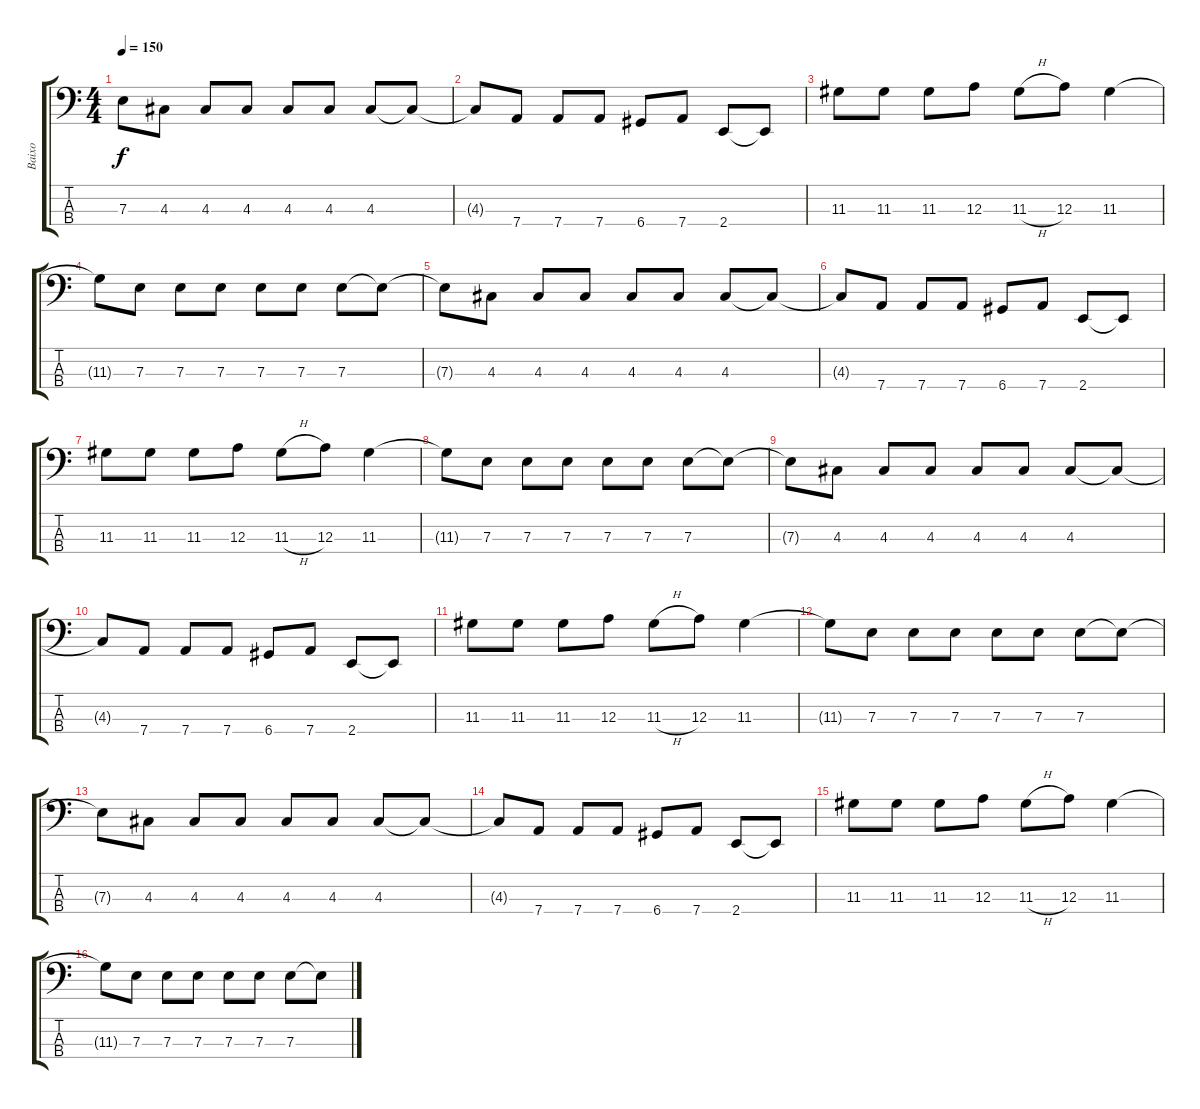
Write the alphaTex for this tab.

\track ("Baixo" "Baixo") {instrument electricbasspick}
\staff {score tabs}
\tuning (G2 D2 A1 D1) {hide}
\ts (4 4)
\tempo 150
\clef f4
\ks c
7.3{t}.8{dy f} 4.3.8 4.3.8 4.3.8 4.3.8 4.3.8 4.3.8 4.3{t}.8 |
4.3{t}.8 7.4.8 7.4.8 7.4.8 6.4.8 7.4.8 2.4.8 2.4{t}.8 |
11.3.8 11.3.8 11.3.8 12.3.8 11.3{h}.8 12.3.8 11.3.4 |
11.3{t}.8 7.3.8 7.3.8 7.3.8 7.3.8 7.3.8 7.3.8 7.3{t}.8 |
7.3{t}.8 4.3.8 4.3.8 4.3.8 4.3.8 4.3.8 4.3.8 4.3{t}.8 |
4.3{t}.8 7.4.8 7.4.8 7.4.8 6.4.8 7.4.8 2.4.8 2.4{t}.8 |
11.3.8 11.3.8 11.3.8 12.3.8 11.3{h}.8 12.3.8 11.3.4 |
11.3{t}.8 7.3.8 7.3.8 7.3.8 7.3.8 7.3.8 7.3.8 7.3{t}.8 |
7.3{t}.8 4.3.8 4.3.8 4.3.8 4.3.8 4.3.8 4.3.8 4.3{t}.8 |
4.3{t}.8 7.4.8 7.4.8 7.4.8 6.4.8 7.4.8 2.4.8 2.4{t}.8 |
11.3.8 11.3.8 11.3.8 12.3.8 11.3{h}.8 12.3.8 11.3.4 |
11.3{t}.8 7.3.8 7.3.8 7.3.8 7.3.8 7.3.8 7.3.8 7.3{t}.8 |
7.3{t}.8 4.3.8 4.3.8 4.3.8 4.3.8 4.3.8 4.3.8 4.3{t}.8 |
4.3{t}.8 7.4.8 7.4.8 7.4.8 6.4.8 7.4.8 2.4.8 2.4{t}.8 |
11.3.8 11.3.8 11.3.8 12.3.8 11.3{h}.8 12.3.8 11.3.4 |
11.3{t}.8 7.3.8 7.3.8 7.3.8 7.3.8 7.3.8 7.3.8 7.3{t}.8
